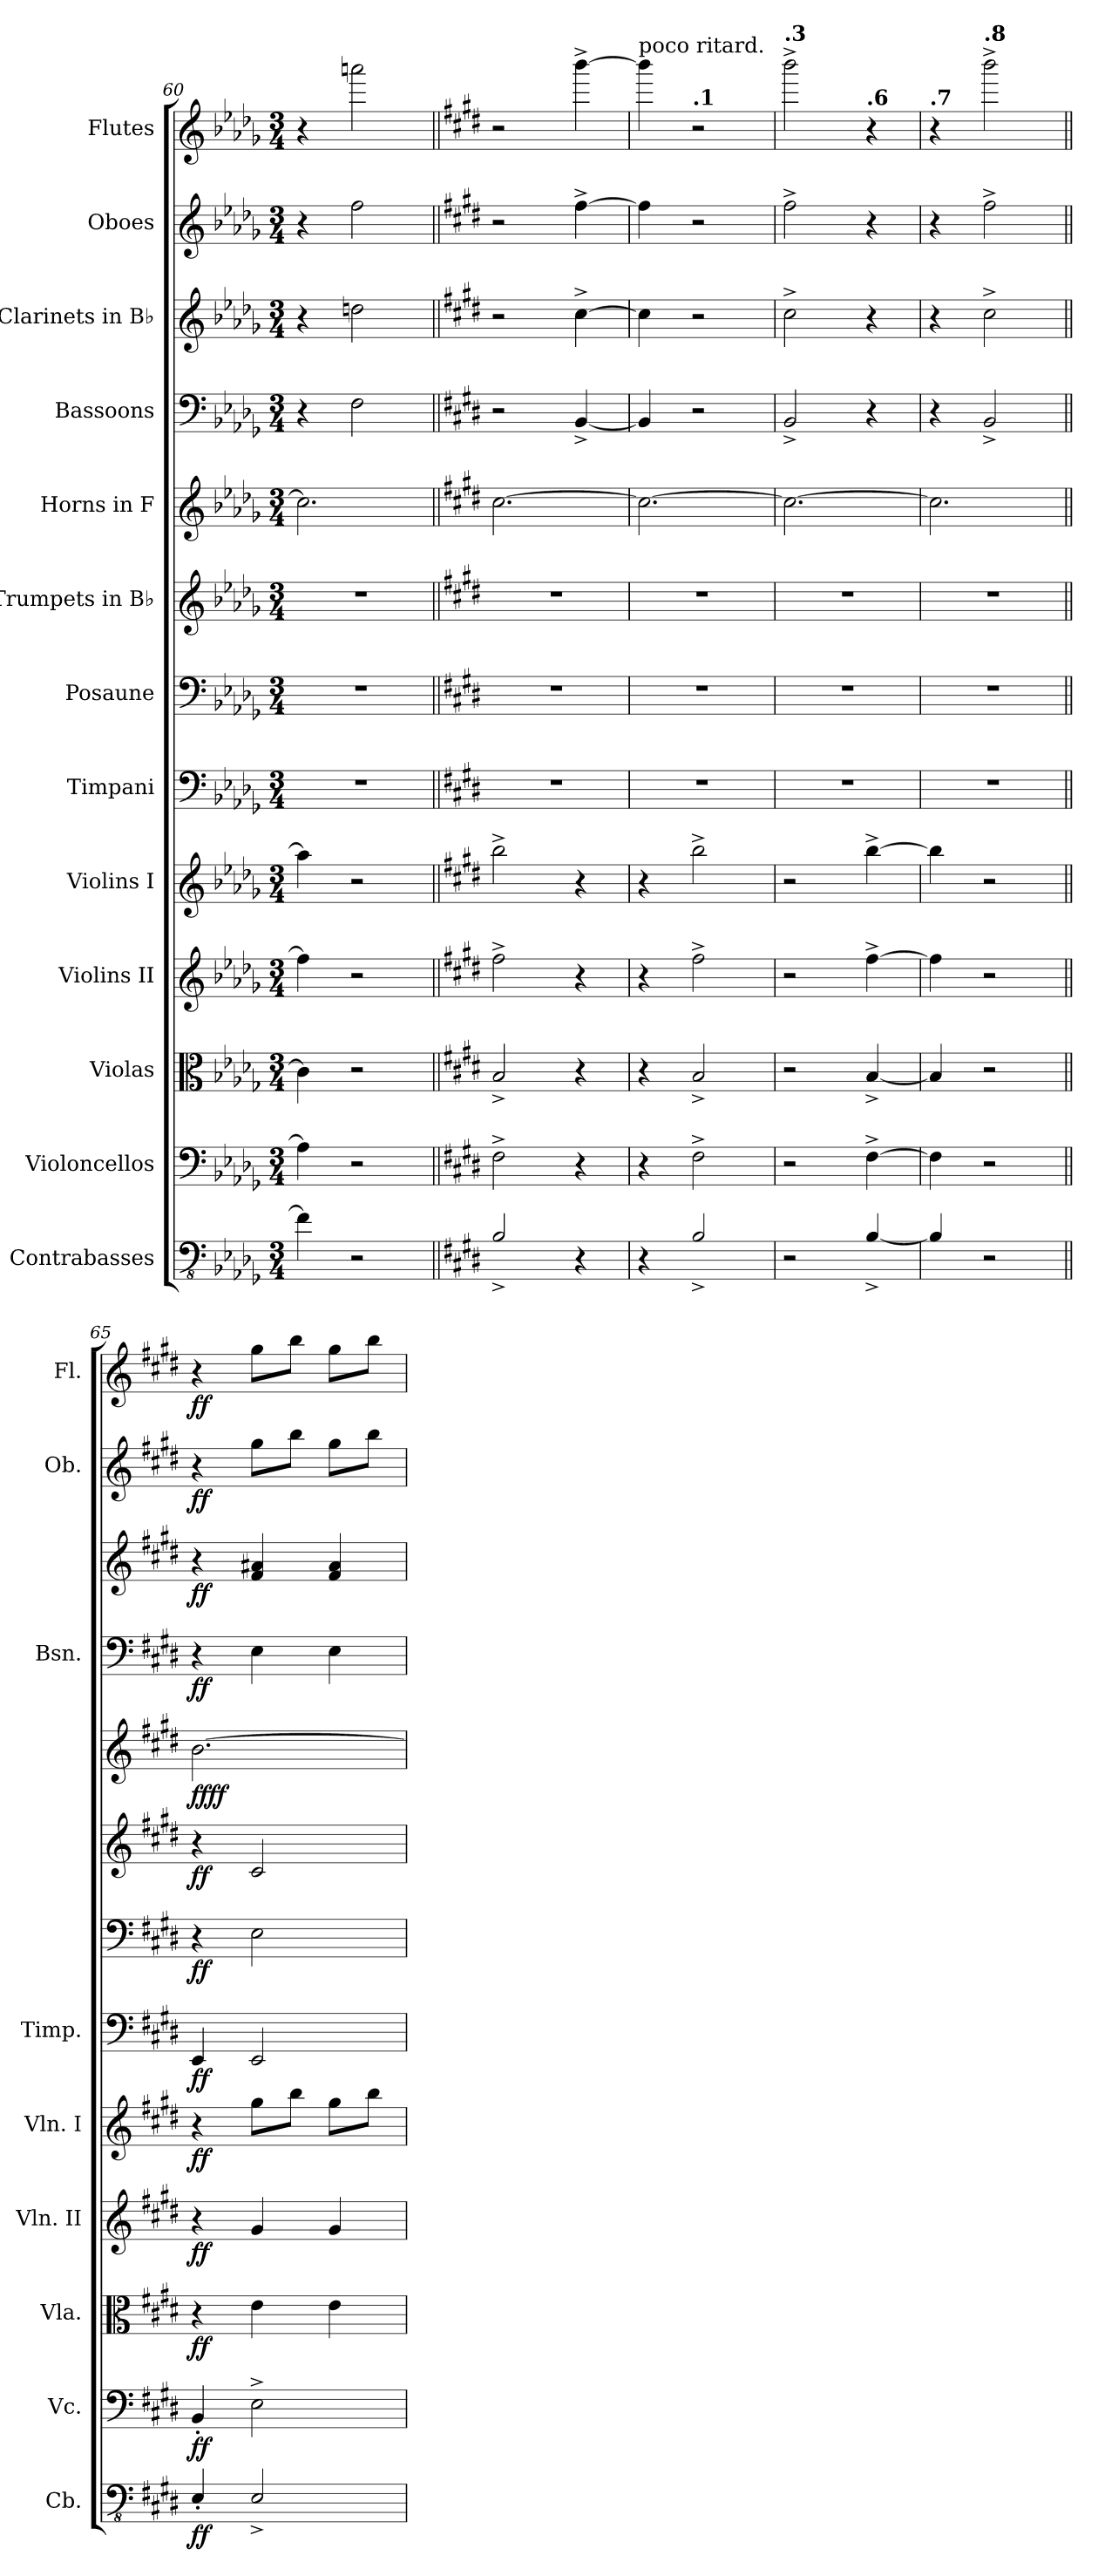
**kern	**dynam	**kern	**dynam	**kern	**dynam	**kern	**dynam	**kern	**dynam	**kern	**dynam	**kern	**dynam	**kern	**dynam	**kern	**dynam	**kern	**dynam	**kern	**dynam	**kern	**dynam	**kern	**dynam
*part13	*part13	*part12	*part12	*part11	*part11	*part10	*part10	*part9	*part9	*part8	*part8	*part7	*part7	*part6	*part6	*part5	*part5	*part4	*part4	*part3	*part3	*part2	*part2	*part1	*part1
*staff13	*staff13	*staff12	*staff12	*staff11	*staff11	*staff10	*staff10	*staff9	*staff9	*staff8	*staff8	*staff7	*staff7	*staff6	*staff6	*staff5	*staff5	*staff4	*staff4	*staff3	*staff3	*staff2	*staff2	*staff1	*staff1
*I"Contrabasses	*	*I"Violoncellos	*	*I"Violas	*	*I"Violins II	*	*I"Violins I	*	*I"Timpani	*	*I"Posaune	*	*I"Trumpets in B♭	*	*I"Horns in F	*	*I"Bassoons	*	*I"Clarinets in B♭	*	*I"Oboes	*	*I"Flutes	*
*I'Cb.	*	*I'Vc.	*	*I'Vla.	*	*I'Vln. II	*	*I'Vln. I	*	*I'Timp.	*	*	*	*	*	*	*	*I'Bsn.	*	*	*	*I'Ob.	*	*I'Fl.	*
*clefFv4	*	*clefF4	*	*clefC3	*	*clefG2	*	*clefG2	*	*clefF4	*	*clefF4	*	*clefG2	*	*clefG2	*	*clefF4	*	*clefG2	*	*clefG2	*	*clefG2	*
*ITrd7c12	*	*	*	*	*	*	*	*	*	*	*	*	*	*ITrd1c2	*	*ITrd4c7	*	*	*	*ITrd1c2	*	*	*	*	*
*k[b-e-a-d-g-]	*	*k[b-e-a-d-g-]	*	*k[b-e-a-d-g-]	*	*k[b-e-a-d-g-]	*	*k[b-e-a-d-g-]	*	*k[b-e-a-d-g-]	*	*k[b-e-a-d-g-]	*	*k[b-e-a-d-g-c-f-]	*	*k[b-e-a-d-g-c-]	*	*k[b-e-a-d-g-]	*	*k[b-e-a-d-g-c-f-]	*	*k[b-e-a-d-g-]	*	*k[b-e-a-d-g-]	*
*M3/4	*	*M3/4	*	*M3/4	*	*M3/4	*	*M3/4	*	*M3/4	*	*M3/4	*	*M3/4	*	*M3/4	*	*M3/4	*	*M3/4	*	*M3/4	*	*M3/4	*
=60	=60	=60	=60	=60	=60	=60	=60	=60	=60	=60	=60	=60	=60	=60	=60	=60	=60	=60	=60	=60	=60	=60	=60	=60	=60
4FF\]	.	4A\]	.	4c\]	.	4ff\]	.	4aa\]	.	2.r	.	2.r	.	2.r	.	2.f\]	.	4r	.	4r	.	4r	.	4r	.
2r	.	2r	.	2r	.	2r	.	2r	.	.	.	.	.	.	.	.	.	2F\	.	2ccn\	.	2ff\	.	2aaan\	.
=61||	=61||	=61||	=61||	=61||	=61||	=61||	=61||	=61||	=61||	=61||	=61||	=61||	=61||	=61||	=61||	=61||	=61||	=61||	=61||	=61||	=61||	=61||	=61||	=61||	=61||
*k[f#c#g#d#]	*	*k[f#c#g#d#]	*	*k[f#c#g#d#]	*	*k[f#c#g#d#]	*	*k[f#c#g#d#]	*	*k[f#c#g#d#]	*	*k[f#c#g#d#]	*	*k[f#c#]	*	*k[f#c#g#]	*	*k[f#c#g#d#]	*	*k[f#c#]	*	*k[f#c#g#d#]	*	*k[f#c#g#d#]	*
2BBB^/	.	2F#^\	.	2B^/	.	2ff#^\	.	2bb^\	.	2.r	.	2.r	.	2.r	.	[2.f#\	.	2r	.	2r	.	2r	.	2r	.
4r	.	4r	.	4r	.	4r	.	4r	.	.	.	.	.	.	.	.	.	[4BB^/	.	[4b^\	.	[4ff#^\	.	[4bbb^\	.
=62	=62	=62	=62	=62	=62	=62	=62	=62	=62	=62	=62	=62	=62	=62	=62	=62	=62	=62	=62	=62	=62	=62	=62	=62	=62
*	*	*	*	*	*	*	*	*	*	*	*	*	*	*	*	*	*	*	*	*	*	*	*	*MM189	*
!	!	!	!	!	!	!	!	!	!	!	!	!	!	!	!	!	!	!	!	!	!	!	!	!LO:TX:a:t=poco ritard.	!
4r	.	4r	.	4r	.	4r	.	4r	.	2.r	.	2.r	.	2.r	.	2.f#\_	.	4BB/]	.	4b\]	.	4ff#\]	.	4bbb\]	.
*	*	*	*	*	*	*	*	*	*	*	*	*	*	*	*	*	*	*	*	*	*	*	*	*MM186	*
!	!	!	!	!	!	!	!	!	!	!	!	!	!	!	!	!	!	!	!	!	!	!	!	!LO:TX:a:B:t=.1	!
2BBB^/	.	2F#^\	.	2B^/	.	2ff#^\	.	2bb^\	.	.	.	.	.	.	.	.	.	2r	.	2r	.	2r	.	2r	.
=63	=63	=63	=63	=63	=63	=63	=63	=63	=63	=63	=63	=63	=63	=63	=63	=63	=63	=63	=63	=63	=63	=63	=63	=63	=63
*	*	*	*	*	*	*	*	*	*	*	*	*	*	*	*	*	*	*	*	*	*	*	*	*MM180	*
!	!	!	!	!	!	!	!	!	!	!	!	!	!	!	!	!	!	!	!	!	!	!	!	!LO:TX:a:B:t=.3	!
2r	.	2r	.	2r	.	2r	.	2r	.	2.r	.	2.r	.	2.r	.	2.f#\_	.	2BB^/	.	2b^\	.	2ff#^\	.	2bbb^\	.
*	*	*	*	*	*	*	*	*	*	*	*	*	*	*	*	*	*	*	*	*	*	*	*	*MM174	*
!	!	!	!	!	!	!	!	!	!	!	!	!	!	!	!	!	!	!	!	!	!	!	!	!LO:TX:a:B:t=.6	!
[4BBB^/	.	[4F#^\	.	[4B^/	.	[4ff#^\	.	[4bb^\	.	.	.	.	.	.	.	.	.	4r	.	4r	.	4r	.	4r	.
=64	=64	=64	=64	=64	=64	=64	=64	=64	=64	=64	=64	=64	=64	=64	=64	=64	=64	=64	=64	=64	=64	=64	=64	=64	=64
*	*	*	*	*	*	*	*	*	*	*	*	*	*	*	*	*	*	*	*	*	*	*	*	*MM171	*
!	!	!	!	!	!	!	!	!	!	!	!	!	!	!	!	!	!	!	!	!	!	!	!	!LO:TX:a:B:t=.7	!
4BBB/]	.	4F#\]	.	4B/]	.	4ff#\]	.	4bb\]	.	2.r	.	2.r	.	2.r	.	2.f#\]	.	4r	.	4r	.	4r	.	4r	.
*	*	*	*	*	*	*	*	*	*	*	*	*	*	*	*	*	*	*	*	*	*	*	*	*MM168	*
!	!	!	!	!	!	!	!	!	!	!	!	!	!	!	!	!	!	!	!	!	!	!	!	!LO:TX:a:B:t=.8	!
2r	.	2r	.	2r	.	2r	.	2r	.	.	.	.	.	.	.	.	.	2BB^/	.	2b^\	.	2ff#^\	.	2bbb^\	.
!!LO:PB:g=z
=65||	=65||	=65||	=65||	=65||	=65||	=65||	=65||	=65||	=65||	=65||	=65||	=65||	=65||	=65||	=65||	=65||	=65||	=65||	=65||	=65||	=65||	=65||	=65||	=65||	=65||
*	*	*	*	*	*	*	*	*	*	*	*	*	*	*	*	*	*	*	*	*	*	*	*	*MM189	*
!	!LO:DY:b	!	!LO:DY:b	!	!LO:DY:b	!	!LO:DY:b	!	!LO:DY:b	!	!LO:DY:b	!	!LO:DY:b	!	!LO:DY:b	!	!LO:DY:b	!	!	!	!	!	!	!	!
!	!	!	!	!	!	!	!	!	!	!	!	!	!	!	!	!	!LO:DY:n=1:b	!	!LO:DY:b	!	!LO:DY:b	!	!LO:DY:b	!	!LO:DY:b
4EEE'/	ff	4BB'/	ff	4r	ff	4r	ff	4r	ff	4EE/	ff	4r	ff	4r	ff	[2.e\	ff ff	4r	ff	4r	ff	4r	ff	4r	ff
2EEE^/	.	2E^\	.	4e\	.	4g#/	.	8gg#\L	.	2EE/	.	2E\	.	2B/	.	.	.	4E\	.	4e/ 4g#X/	.	8gg#\L	.	8gg#\L	.
.	.	.	.	.	.	.	.	8bb\J	.	.	.	.	.	.	.	.	.	.	.	.	.	8bb\J	.	8bb\J	.
.	.	.	.	4e\	.	4g#/	.	8gg#\L	.	.	.	.	.	.	.	.	.	4E\	.	4e/ 4g#/	.	8gg#\L	.	8gg#\L	.
.	.	.	.	.	.	.	.	8bb\J	.	.	.	.	.	.	.	.	.	.	.	.	.	8bb\J	.	8bb\J	.
=	=	=	=	=	=	=	=	=	=	=	=	=	=	=	=	=	=	=	=	=	=	=	=	=	=
*-	*-	*-	*-	*-	*-	*-	*-	*-	*-	*-	*-	*-	*-	*-	*-	*-	*-	*-	*-	*-	*-	*-	*-	*-	*-
